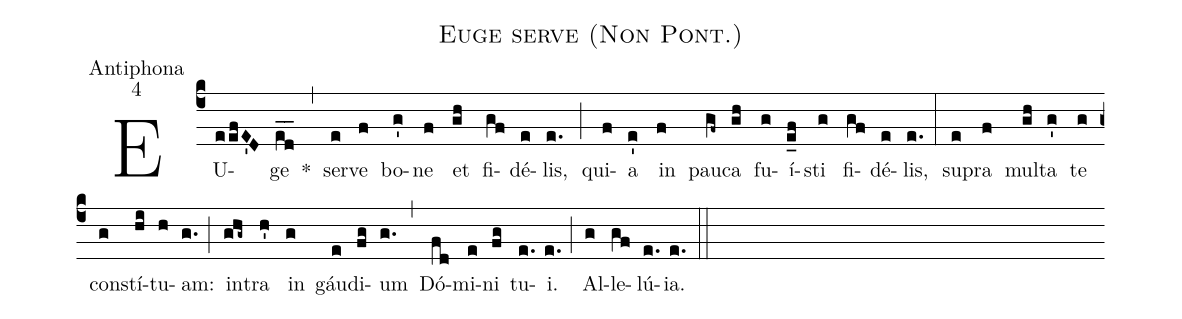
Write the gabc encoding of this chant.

name:Euge serve (Non Pont.);
office-part:Antiphona;
mode:4;
%%
(c4) EU(eefE'D)ge(ed__) *(,) ser(e)ve(f) bo(g')ne(f) et(gh) fi(gf)dé(e)lis,(e.) (;) qui(f)a(e') in(f) pau(gf~)ca(gh) fu(g)í(e_f)sti(g) fi(gf)dé(e)lis,(e.) (:) su(e)pra(f) mul(gh)ta(g') te(g) con(g)stí(hi)tu(h)am:(g.) (;) in(ghg~)tra(h') in(g) gáu(e)di(fg)um(g.) (,) Dó(fd)mi(e)ni(fg) tu(e.)i.(e.) (;) Al(g)le(gf)lú(e.)ia.(e.) (::)
